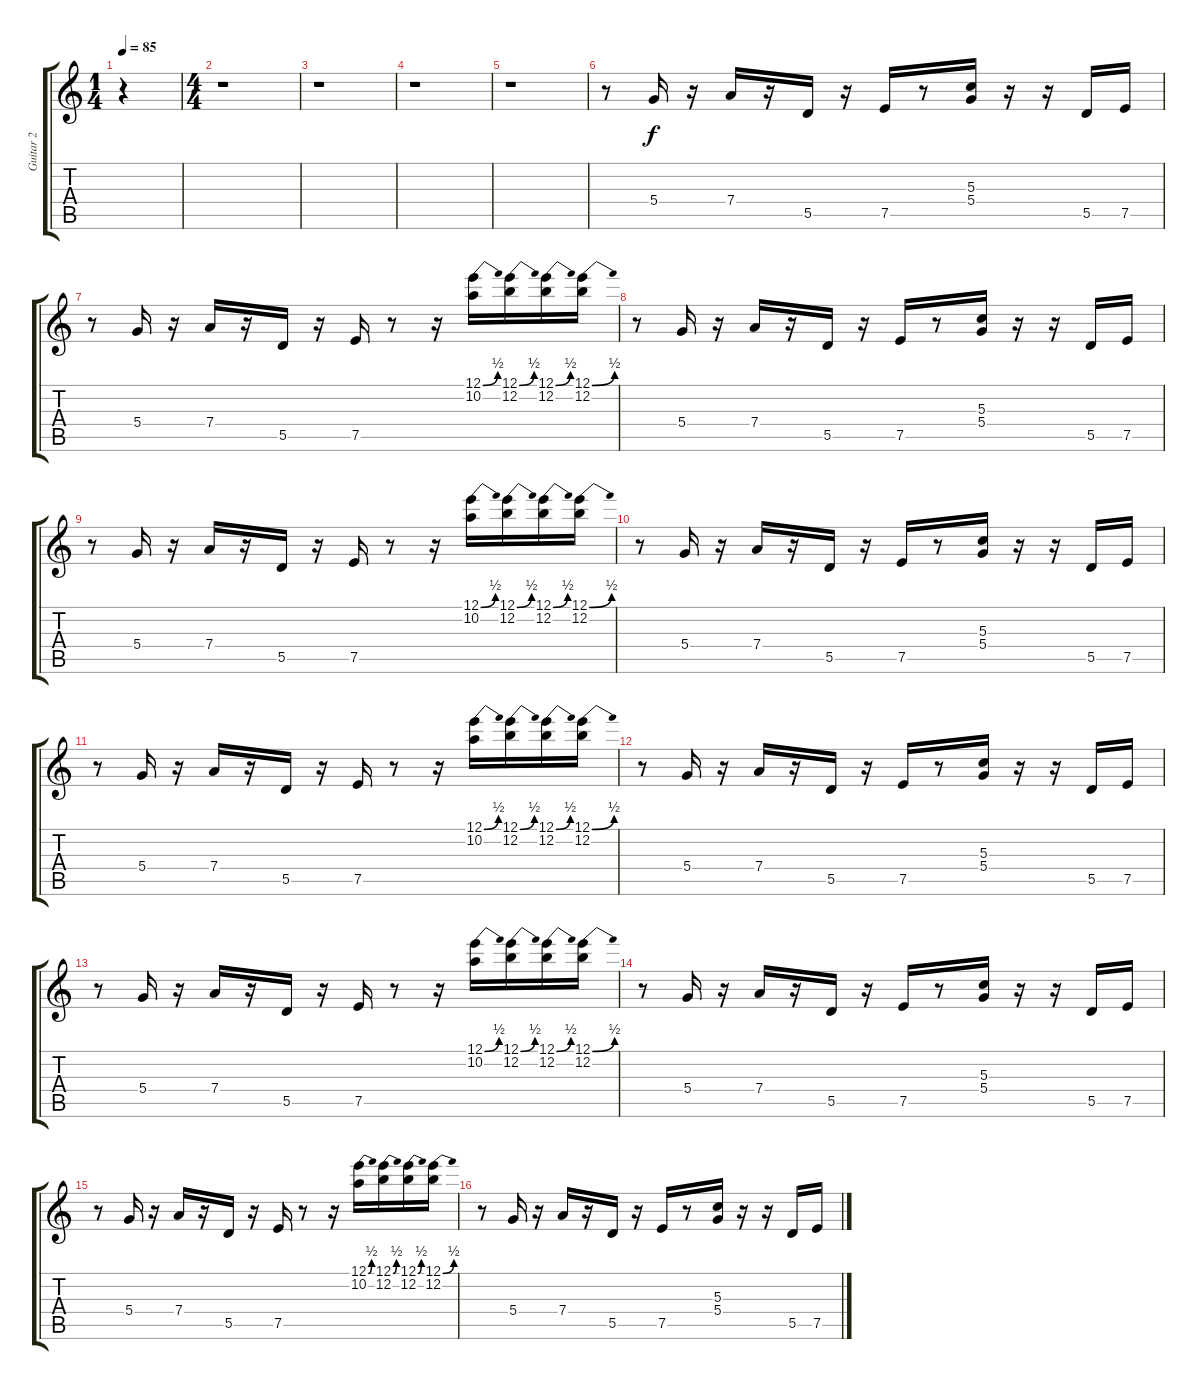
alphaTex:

\track ("Guitar 2" "Guitar 2") {instrument overdrivenguitar}
\staff {score tabs}
\tuning (E4 B3 G3 D3 A2 E2) {hide}
\ts (1 4)
\tempo 85
\clef g2
\ks c
r.4{dy f instrument overdrivenguitar} |
\ts (4 4)
r.1 |
r.1 |
r.1 |
r.1 |
r.8 5.4.16 r.16 7.4.16 r.16 5.5.16 r.16 7.5.16 r.8 (5.3 5.4).16 r.16 r.16 5.5.16 7.5.16 |
r.8 5.4.16 r.16 7.4.16 r.16 5.5.16 r.16 7.5.16 r.8 r.16 (12.1{be (bend 0 0 60 2)} 10.2).16 (12.1{be (bend 0 0 60 2)} 12.2).16 (12.1{be (bend 0 0 60 2)} 12.2).16 (12.1{be (bend 0 0 60 2)} 12.2).16 |
r.8 5.4.16 r.16 7.4.16 r.16 5.5.16 r.16 7.5.16 r.8 (5.3 5.4).16 r.16 r.16 5.5.16 7.5.16 |
r.8 5.4.16 r.16 7.4.16 r.16 5.5.16 r.16 7.5.16 r.8 r.16 (12.1{be (bend 0 0 60 2)} 10.2).16 (12.1{be (bend 0 0 60 2)} 12.2).16 (12.1{be (bend 0 0 60 2)} 12.2).16 (12.1{be (bend 0 0 60 2)} 12.2).16 |
r.8 5.4.16 r.16 7.4.16 r.16 5.5.16 r.16 7.5.16 r.8 (5.3 5.4).16 r.16 r.16 5.5.16 7.5.16 |
r.8 5.4.16 r.16 7.4.16 r.16 5.5.16 r.16 7.5.16 r.8 r.16 (12.1{be (bend 0 0 60 2)} 10.2).16 (12.1{be (bend 0 0 60 2)} 12.2).16 (12.1{be (bend 0 0 60 2)} 12.2).16 (12.1{be (bend 0 0 60 2)} 12.2).16 |
r.8 5.4.16 r.16 7.4.16 r.16 5.5.16 r.16 7.5.16 r.8 (5.3 5.4).16 r.16 r.16 5.5.16 7.5.16 |
r.8 5.4.16 r.16 7.4.16 r.16 5.5.16 r.16 7.5.16 r.8 r.16 (12.1{be (bend 0 0 60 2)} 10.2).16 (12.1{be (bend 0 0 60 2)} 12.2).16 (12.1{be (bend 0 0 60 2)} 12.2).16 (12.1{be (bend 0 0 60 2)} 12.2).16 |
r.8 5.4.16 r.16 7.4.16 r.16 5.5.16 r.16 7.5.16 r.8 (5.3 5.4).16 r.16 r.16 5.5.16 7.5.16 |
r.8 5.4.16 r.16 7.4.16 r.16 5.5.16 r.16 7.5.16 r.8 r.16 (12.1{be (bend 0 0 60 2)} 10.2).16 (12.1{be (bend 0 0 60 2)} 12.2).16 (12.1{be (bend 0 0 60 2)} 12.2).16 (12.1{be (bend 0 0 60 2)} 12.2).16 |
r.8 5.4.16 r.16 7.4.16 r.16 5.5.16 r.16 7.5.16 r.8 (5.3 5.4).16 r.16 r.16 5.5.16 7.5.16
